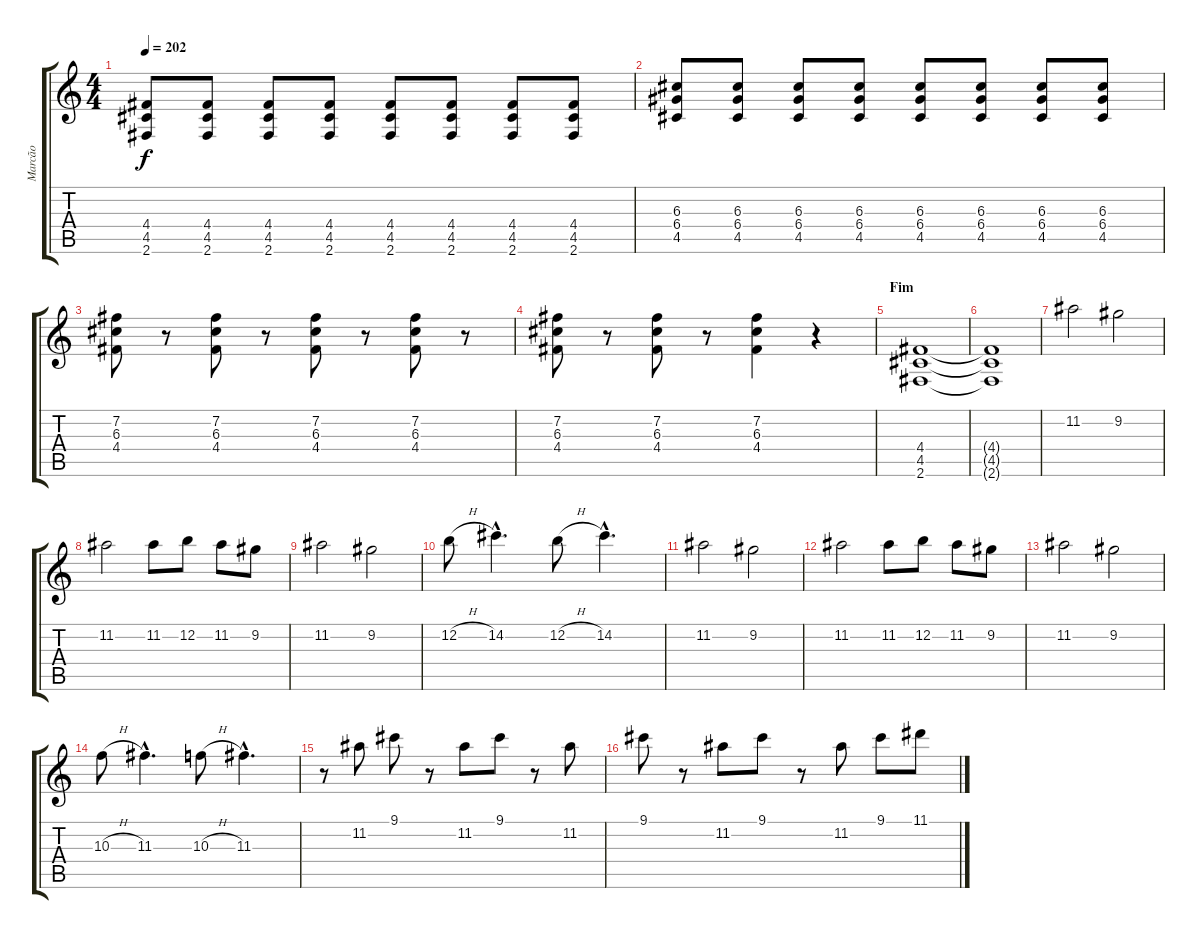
\track ("Marcão" "Marcão") {instrument distortionguitar}
\staff {score tabs}
\tuning (E4 B3 G3 D3 A2 E2) {hide}
\ts (4 4)
\tempo 202
\clef g2
\ks c
(4.4 4.5 2.6).8{dy f instrument distortionguitar} (4.4 4.5 2.6).8 (4.4 4.5 2.6).8 (4.4 4.5 2.6).8 (4.4 4.5 2.6).8 (4.4 4.5 2.6).8 (4.4 4.5 2.6).8 (4.4 4.5 2.6).8 |
(6.3 6.4 4.5).8 (6.3 6.4 4.5).8 (6.3 6.4 4.5).8 (6.3 6.4 4.5).8 (6.3 6.4 4.5).8 (6.3 6.4 4.5).8 (6.3 6.4 4.5).8 (6.3 6.4 4.5).8 |
(7.2 6.3 4.4).8 r.8 (7.2 6.3 4.4).8 r.8 (7.2 6.3 4.4).8 r.8 (7.2 6.3 4.4).8 r.8 |
(7.2 6.3 4.4).8 r.8 (7.2 6.3 4.4).8 r.8 (7.2 6.3 4.4).4 r.4 |
\section ("" "Fim")
(4.4 4.5 2.6).1 |
(4.4{t} 4.5{t} 2.6{t}).1 |
11.2.2 9.2.2 |
11.2.2 11.2.8 12.2.8 11.2.8 9.2.8 |
11.2.2 9.2.2 |
12.2{h}.8 14.2{hac}.4{d} 12.2{h}.8 14.2{hac}.4{d} |
11.2.2 9.2.2 |
11.2.2 11.2.8 12.2.8 11.2.8 9.2.8 |
11.2.2 9.2.2 |
10.3{h}.8 11.3{hac}.4{d} 10.3{h}.8 11.3{hac}.4{d} |
r.8 11.2.8 9.1.8 r.8 11.2.8 9.1.8 r.8 11.2.8 |
9.1.8 r.8 11.2.8 9.1.8 r.8 11.2.8 9.1.8 11.1.8
